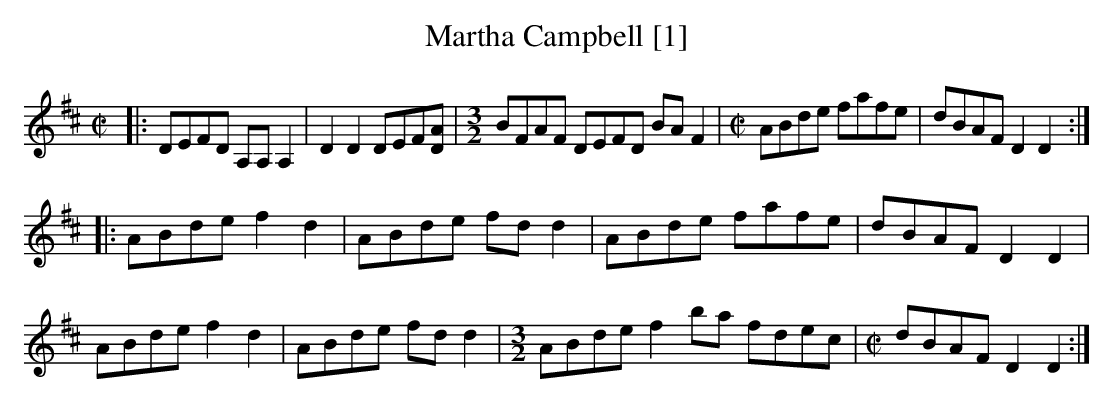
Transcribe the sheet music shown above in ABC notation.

X:1
T:Martha Campbell [1]
M:C|
L:1/8
K:D
|:\
DEFD A,A,A,2 | D2D2 DEF[DA] | [M:3/2] BFAF DEFD BAF2 | [M:C|] ABde fafe | dBAF D2D2 :|
|:\
ABde f2d2 | ABde fd d2 | ABde fafe | dBAF D2D2 |
ABde f2d2 | ABde fd d2 | [M:3/2] ABde f2ba fdec | [M:C|] dBAF D2D2 :|
